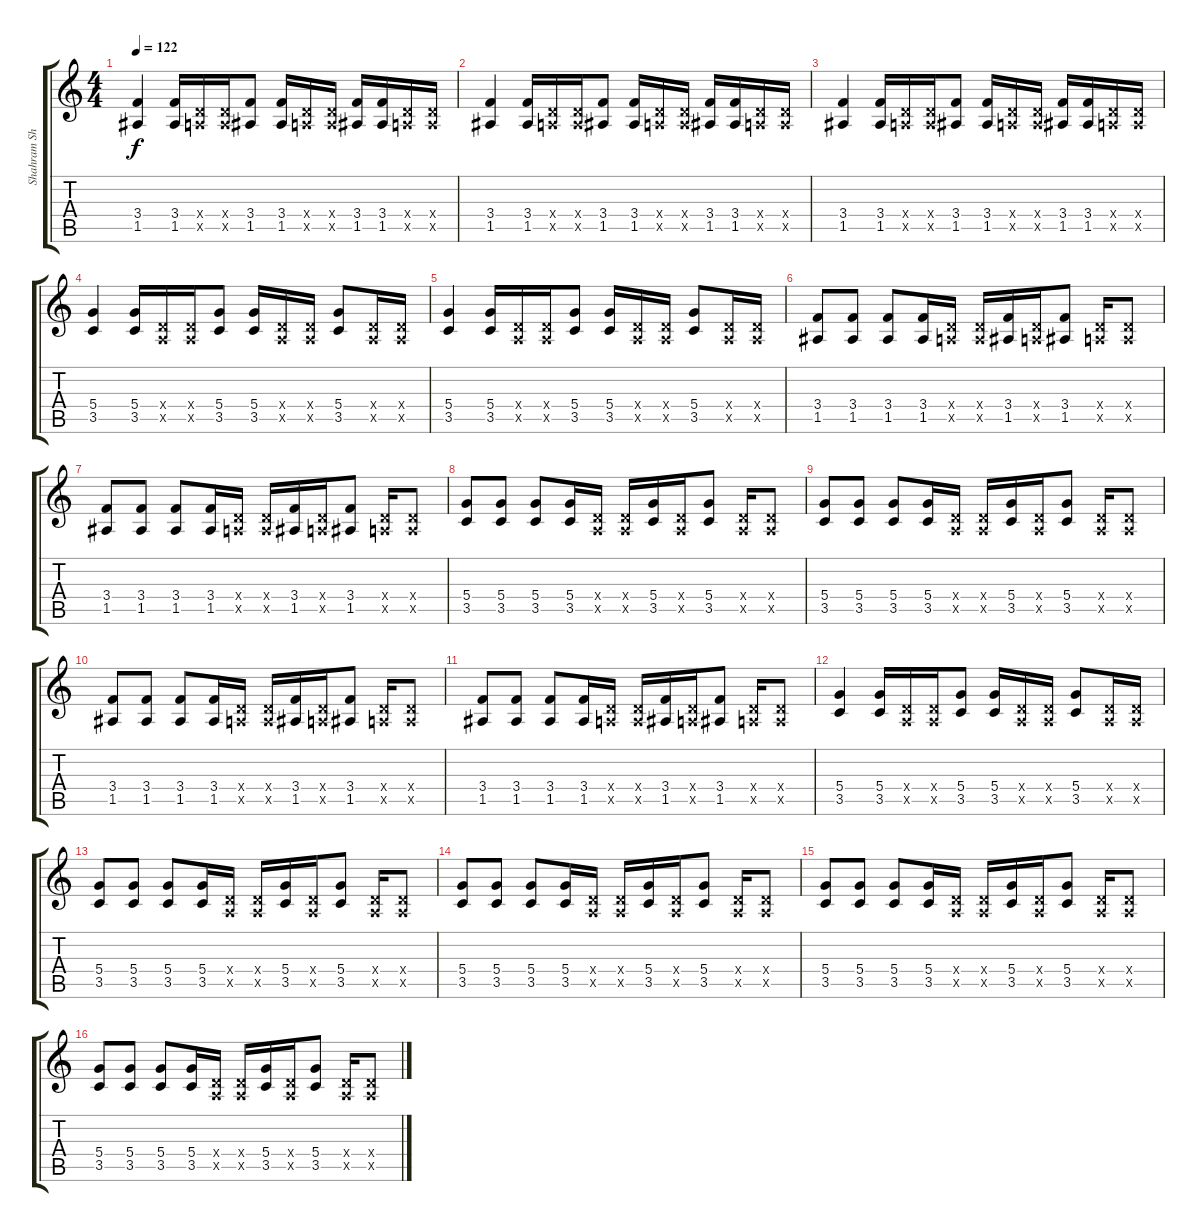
\track ("Shahram Sherbaf" "Shahram Sh") {instrument overdrivenguitar}
\staff {score tabs}
\tuning (E4 B3 G3 D3 A2 E2) {hide}
\ts (4 4)
\tempo 122
\clef g2
\ks c
(3.4 1.5).4{dy f} (3.4 1.5).16 (0.4{x} 0.5{x}).16 (0.4{x} 0.5{x}).16 (3.4 1.5).8 (3.4 1.5).16 (0.4{x} 0.5{x}).16 (0.4{x} 0.5{x}).16 (3.4 1.5).16 (3.4 1.5).16 (0.4{x} 0.5{x}).16 (0.4{x} 0.5{x}).16 |
(3.4 1.5).4 (3.4 1.5).16 (0.4{x} 0.5{x}).16 (0.4{x} 0.5{x}).16 (3.4 1.5).8 (3.4 1.5).16 (0.4{x} 0.5{x}).16 (0.4{x} 0.5{x}).16 (3.4 1.5).16 (3.4 1.5).16 (0.4{x} 0.5{x}).16 (0.4{x} 0.5{x}).16 |
(3.4 1.5).4 (3.4 1.5).16 (0.4{x} 0.5{x}).16 (0.4{x} 0.5{x}).16 (3.4 1.5).8 (3.4 1.5).16 (0.4{x} 0.5{x}).16 (0.4{x} 0.5{x}).16 (3.4 1.5).16 (3.4 1.5).16 (0.4{x} 0.5{x}).16 (0.4{x} 0.5{x}).16 |
(5.4 3.5).4 (5.4 3.5).16 (0.4{x} 0.5{x}).16 (0.4{x} 0.5{x}).16 (5.4 3.5).8 (5.4 3.5).16 (0.4{x} 0.5{x}).16 (0.4{x} 0.5{x}).16 (5.4 3.5).8 (0.4{x} 0.5{x}).16 (0.4{x} 0.5{x}).16 |
(5.4 3.5).4 (5.4 3.5).16 (0.4{x} 0.5{x}).16 (0.4{x} 0.5{x}).16 (5.4 3.5).8 (5.4 3.5).16 (0.4{x} 0.5{x}).16 (0.4{x} 0.5{x}).16 (5.4 3.5).8 (0.4{x} 0.5{x}).16 (0.4{x} 0.5{x}).16 |
(3.4 1.5).8 (3.4 1.5).8 (3.4 1.5).8 (3.4 1.5).16 (0.4{x} 0.5{x}).16 (0.4{x} 0.5{x}).16 (3.4 1.5).16 (0.4{x} 0.5{x}).16 (3.4 1.5).8 (0.4{x} 0.5{x}).16 (0.4{x} 0.5{x}).8 |
(3.4 1.5).8 (3.4 1.5).8 (3.4 1.5).8 (3.4 1.5).16 (0.4{x} 0.5{x}).16 (0.4{x} 0.5{x}).16 (3.4 1.5).16 (0.4{x} 0.5{x}).16 (3.4 1.5).8 (0.4{x} 0.5{x}).16 (0.4{x} 0.5{x}).8 |
(5.4 3.5).8 (5.4 3.5).8 (5.4 3.5).8 (5.4 3.5).16 (0.4{x} 0.5{x}).16 (0.4{x} 0.5{x}).16 (5.4 3.5).16 (0.4{x} 0.5{x}).16 (5.4 3.5).8 (0.4{x} 0.5{x}).16 (0.4{x} 0.5{x}).8 |
(5.4 3.5).8 (5.4 3.5).8 (5.4 3.5).8 (5.4 3.5).16 (0.4{x} 0.5{x}).16 (0.4{x} 0.5{x}).16 (5.4 3.5).16 (0.4{x} 0.5{x}).16 (5.4 3.5).8 (0.4{x} 0.5{x}).16 (0.4{x} 0.5{x}).8 |
(3.4 1.5).8 (3.4 1.5).8 (3.4 1.5).8 (3.4 1.5).16 (0.4{x} 0.5{x}).16 (0.4{x} 0.5{x}).16 (3.4 1.5).16 (0.4{x} 0.5{x}).16 (3.4 1.5).8 (0.4{x} 0.5{x}).16 (0.4{x} 0.5{x}).8 |
(3.4 1.5).8 (3.4 1.5).8 (3.4 1.5).8 (3.4 1.5).16 (0.4{x} 0.5{x}).16 (0.4{x} 0.5{x}).16 (3.4 1.5).16 (0.4{x} 0.5{x}).16 (3.4 1.5).8 (0.4{x} 0.5{x}).16 (0.4{x} 0.5{x}).8 |
(5.4 3.5).4 (5.4 3.5).16 (0.4{x} 0.5{x}).16 (0.4{x} 0.5{x}).16 (5.4 3.5).8 (5.4 3.5).16 (0.4{x} 0.5{x}).16 (0.4{x} 0.5{x}).16 (5.4 3.5).8 (0.4{x} 0.5{x}).16 (0.4{x} 0.5{x}).16 |
(5.4 3.5).8 (5.4 3.5).8 (5.4 3.5).8 (5.4 3.5).16 (0.4{x} 0.5{x}).16 (0.4{x} 0.5{x}).16 (5.4 3.5).16 (0.4{x} 0.5{x}).16 (5.4 3.5).8 (0.4{x} 0.5{x}).16 (0.4{x} 0.5{x}).8 |
(5.4 3.5).8 (5.4 3.5).8 (5.4 3.5).8 (5.4 3.5).16 (0.4{x} 0.5{x}).16 (0.4{x} 0.5{x}).16 (5.4 3.5).16 (0.4{x} 0.5{x}).16 (5.4 3.5).8 (0.4{x} 0.5{x}).16 (0.4{x} 0.5{x}).8 |
(5.4 3.5).8 (5.4 3.5).8 (5.4 3.5).8 (5.4 3.5).16 (0.4{x} 0.5{x}).16 (0.4{x} 0.5{x}).16 (5.4 3.5).16 (0.4{x} 0.5{x}).16 (5.4 3.5).8 (0.4{x} 0.5{x}).16 (0.4{x} 0.5{x}).8 |
(5.4 3.5).8 (5.4 3.5).8 (5.4 3.5).8 (5.4 3.5).16 (0.4{x} 0.5{x}).16 (0.4{x} 0.5{x}).16 (5.4 3.5).16 (0.4{x} 0.5{x}).16 (5.4 3.5).8 (0.4{x} 0.5{x}).16 (0.4{x} 0.5{x}).8
